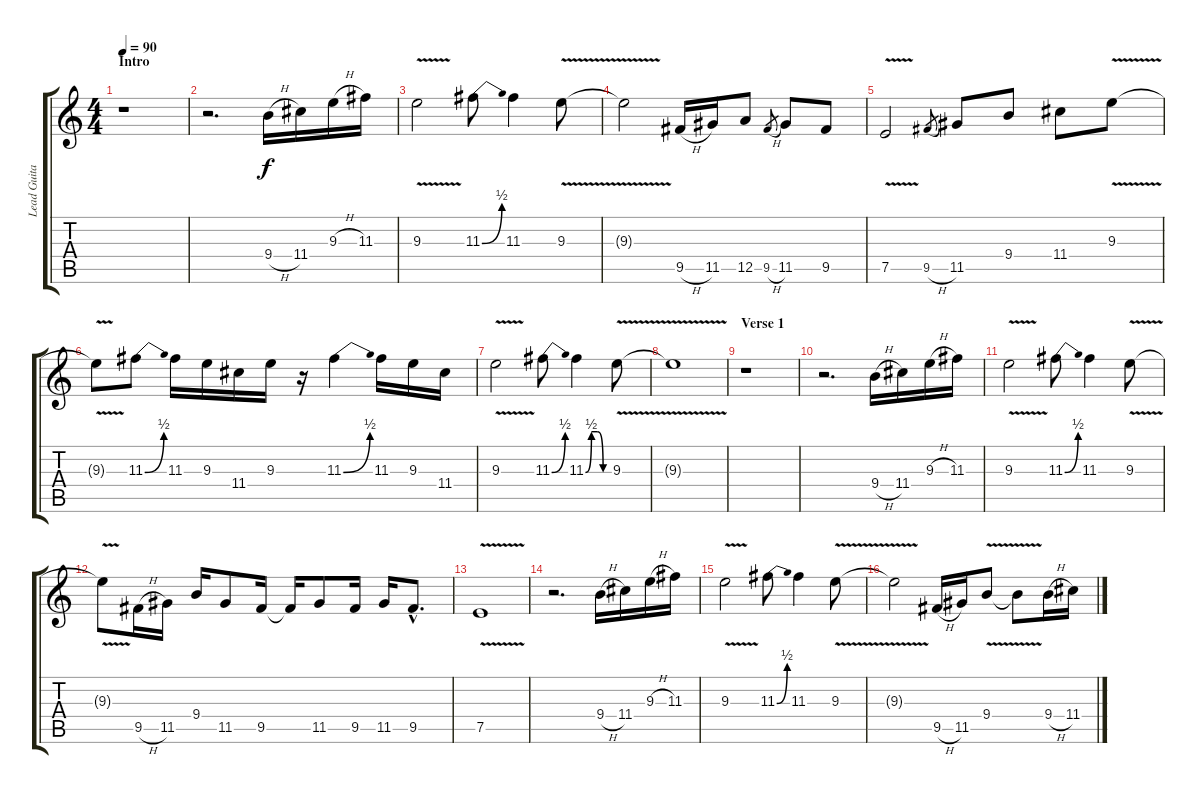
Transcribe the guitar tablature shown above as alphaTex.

\track ("Lead Guitar" "Lead Guita") {instrument acousticguitarsteel}
\staff {score tabs}
\tuning (E4 B3 G3 D3 A2 E2) {hide}
\ts (4 4)
\section ("" "Intro")
\tempo 90
\clef g2
\ks c
r.1{dy f instrument acousticguitarsteel} |
r.2{d} 9.4{h}.16 11.4.16 9.3{h}.16 11.3.16 |
9.3{v}.2 11.3{be (bend 0 0 60 2)}.8 11.3.4 9.3{v}.8 |
9.3{t}.2 9.5{h}.16 11.5.16 12.5.8 9.5{h}.8{gr} 11.5.8 9.5.8 |
7.5{v}.2 9.5{h}.8{gr} 11.5.8 9.4.8 11.4.8 9.3{v}.8 |
9.3{t}.8 11.3{be (bend 0 0 60 2)}.8 11.3.16 9.3.16 11.4.16 9.3.16 r.16 11.3{be (bend 0 0 60 2)}.4 11.3.16 9.3.16 11.4.16 |
9.3{v}.2 11.3{be (bend 0 0 60 2)}.8 11.3{be (custom 0 0 15 2 30 2 45 0 60 0)}.4 9.3{v}.8 |
9.3{t}.1 |
\section ("" "Verse 1")
r.1 |
r.2{d} 9.4{h}.16 11.4.16 9.3{h}.16 11.3.16 |
9.3{v}.2 11.3{be (bend 0 0 60 2)}.8 11.3.4 9.3{v}.8 |
9.3{t}.8 9.5{h}.16 11.5.16 9.4.16 11.5.8 9.5.16 9.5{t}.16 11.5.8 9.5.16 11.5.16 9.5{hac}.8{d} |
7.5{v}.1 |
r.2{d} 9.4{h}.16 11.4.16 9.3{h}.16 11.3.16 |
9.3{v}.2 11.3{be (bend 0 0 60 2)}.8 11.3.4 9.3{v}.8 |
9.3{t}.2 9.5{h}.16 11.5.16 9.4{v}.8 9.4{t}.8 9.4{h}.16 11.4.16
